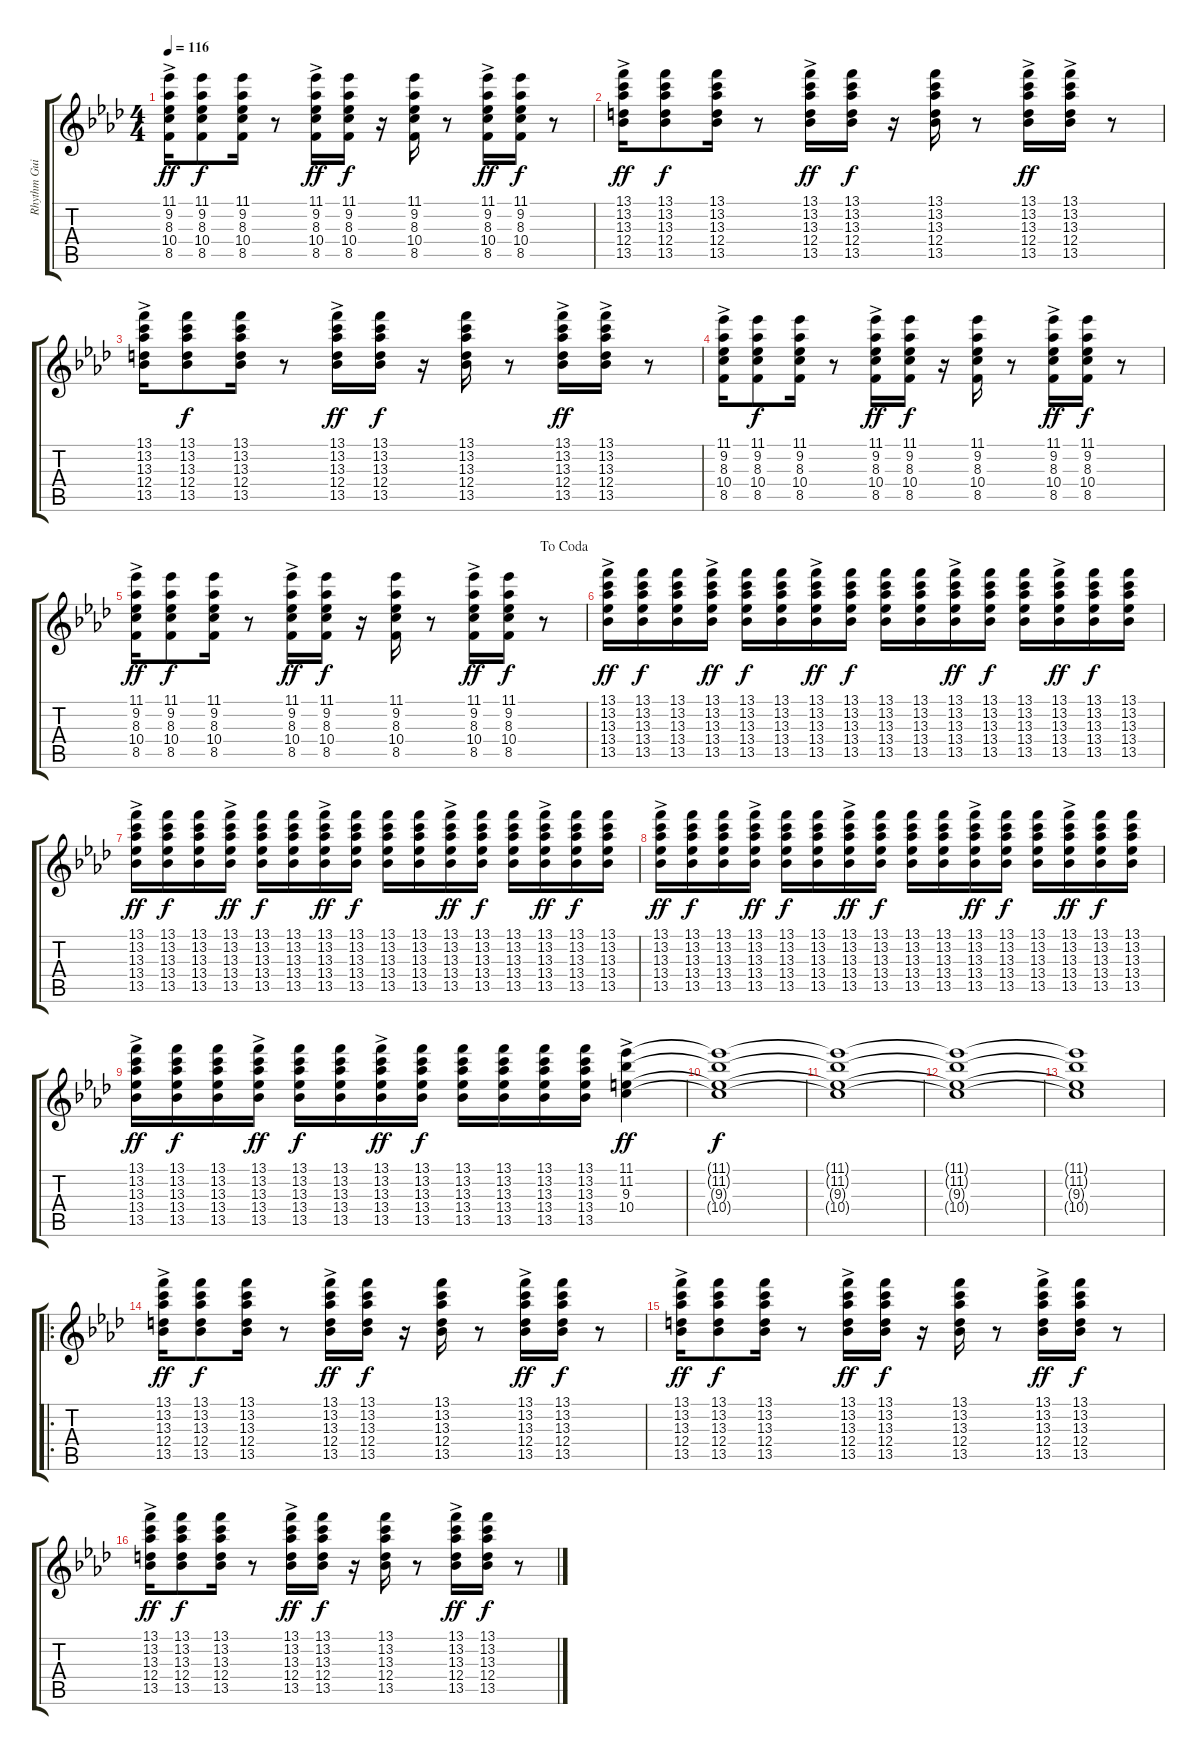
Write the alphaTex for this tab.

\track ("Rhythm Guitar" "Rhythm Gui") {instrument electricguitarclean}
\staff {score tabs}
\tuning (E4 B3 G3 D3 A2 E2) {hide}
\ts (4 4)
\tempo 116
\clef g2
\ks ab
(11.1{ac} 9.2{ac} 8.3{ac} 10.4{ac} 8.5{ac}).16{dy ff} (11.1 9.2 8.3 10.4 8.5).8{dy f} (11.1 9.2 8.3 10.4 8.5).16 r.8 (11.1{ac} 9.2{ac} 8.3{ac} 10.4{ac} 8.5{ac}).16{dy ff} (11.1 9.2 8.3 10.4 8.5).16{dy f} r.16 (11.1 9.2 8.3 10.4 8.5).16 r.8 (11.1{ac} 9.2{ac} 8.3{ac} 10.4{ac} 8.5{ac}).16{dy ff} (11.1 9.2 8.3 10.4 8.5).16{dy f} r.8 |
(13.1{ac} 13.2{ac} 13.3{ac} 12.4{ac} 13.5{ac}).16{dy ff} (13.1 13.2 13.3 12.4 13.5).8{dy f} (13.1 13.2 13.3 12.4 13.5).16 r.8 (13.1{ac} 13.2{ac} 13.3{ac} 12.4{ac} 13.5{ac}).16{dy ff} (13.1 13.2 13.3 12.4 13.5).16{dy f} r.16 (13.1 13.2 13.3 12.4 13.5).16 r.8 (13.1{ac} 13.2{ac} 13.3{ac} 12.4{ac} 13.5{ac}).16{dy ff} (13.1{ac} 13.2{ac} 13.3{ac} 12.4{ac} 13.5{ac}).16 r.8 |
(13.1{ac} 13.2{ac} 13.3{ac} 12.4{ac} 13.5{ac}).16 (13.1 13.2 13.3 12.4 13.5).8{dy f} (13.1 13.2 13.3 12.4 13.5).16 r.8 (13.1{ac} 13.2{ac} 13.3{ac} 12.4{ac} 13.5{ac}).16{dy ff} (13.1 13.2 13.3 12.4 13.5).16{dy f} r.16 (13.1 13.2 13.3 12.4 13.5).16 r.8 (13.1{ac} 13.2{ac} 13.3{ac} 12.4{ac} 13.5{ac}).16{dy ff} (13.1{ac} 13.2{ac} 13.3{ac} 12.4{ac} 13.5{ac}).16 r.8 |
(11.1{ac} 9.2{ac} 8.3{ac} 10.4{ac} 8.5{ac}).16 (11.1 9.2 8.3 10.4 8.5).8{dy f} (11.1 9.2 8.3 10.4 8.5).16 r.8 (11.1{ac} 9.2{ac} 8.3{ac} 10.4{ac} 8.5{ac}).16{dy ff} (11.1 9.2 8.3 10.4 8.5).16{dy f} r.16 (11.1 9.2 8.3 10.4 8.5).16 r.8 (11.1{ac} 9.2{ac} 8.3{ac} 10.4{ac} 8.5{ac}).16{dy ff} (11.1 9.2 8.3 10.4 8.5).16{dy f} r.8 |
\jump dacoda
(11.1{ac} 9.2{ac} 8.3{ac} 10.4{ac} 8.5{ac}).16{dy ff} (11.1 9.2 8.3 10.4 8.5).8{dy f} (11.1 9.2 8.3 10.4 8.5).16 r.8 (11.1{ac} 9.2{ac} 8.3{ac} 10.4{ac} 8.5{ac}).16{dy ff} (11.1 9.2 8.3 10.4 8.5).16{dy f} r.16 (11.1 9.2 8.3 10.4 8.5).16 r.8 (11.1{ac} 9.2{ac} 8.3{ac} 10.4{ac} 8.5{ac}).16{dy ff} (11.1 9.2 8.3 10.4 8.5).16{dy f} r.8 |
(13.1{ac} 13.2{ac} 13.3{ac} 13.4{ac} 13.5{ac}).16{dy ff} (13.1 13.2 13.3 13.4 13.5).16{dy f} (13.1 13.2 13.3 13.4 13.5).16 (13.1{ac} 13.2{ac} 13.3{ac} 13.4{ac} 13.5{ac}).16{dy ff} (13.1 13.2 13.3 13.4 13.5).16{dy f} (13.1 13.2 13.3 13.4 13.5).16 (13.1{ac} 13.2{ac} 13.3{ac} 13.4{ac} 13.5{ac}).16{dy ff} (13.1 13.2 13.3 13.4 13.5).16{dy f} (13.1 13.2 13.3 13.4 13.5).16 (13.1 13.2 13.3 13.4 13.5).16 (13.1{ac} 13.2{ac} 13.3{ac} 13.4{ac} 13.5{ac}).16{dy ff} (13.1 13.2 13.3 13.4 13.5).16{dy f} (13.1 13.2 13.3 13.4 13.5).16 (13.1{ac} 13.2{ac} 13.3{ac} 13.4{ac} 13.5{ac}).16{dy ff} (13.1 13.2 13.3 13.4 13.5).16{dy f} (13.1 13.2 13.3 13.4 13.5).16 |
(13.1{ac} 13.2{ac} 13.3{ac} 13.4{ac} 13.5{ac}).16{dy ff} (13.1 13.2 13.3 13.4 13.5).16{dy f} (13.1 13.2 13.3 13.4 13.5).16 (13.1{ac} 13.2{ac} 13.3{ac} 13.4{ac} 13.5{ac}).16{dy ff} (13.1 13.2 13.3 13.4 13.5).16{dy f} (13.1 13.2 13.3 13.4 13.5).16 (13.1{ac} 13.2{ac} 13.3{ac} 13.4{ac} 13.5{ac}).16{dy ff} (13.1 13.2 13.3 13.4 13.5).16{dy f} (13.1 13.2 13.3 13.4 13.5).16 (13.1 13.2 13.3 13.4 13.5).16 (13.1{ac} 13.2{ac} 13.3{ac} 13.4{ac} 13.5{ac}).16{dy ff} (13.1 13.2 13.3 13.4 13.5).16{dy f} (13.1 13.2 13.3 13.4 13.5).16 (13.1{ac} 13.2{ac} 13.3{ac} 13.4{ac} 13.5{ac}).16{dy ff} (13.1 13.2 13.3 13.4 13.5).16{dy f} (13.1 13.2 13.3 13.4 13.5).16 |
(13.1{ac} 13.2{ac} 13.3{ac} 13.4{ac} 13.5{ac}).16{dy ff} (13.1 13.2 13.3 13.4 13.5).16{dy f} (13.1 13.2 13.3 13.4 13.5).16 (13.1{ac} 13.2{ac} 13.3{ac} 13.4{ac} 13.5{ac}).16{dy ff} (13.1 13.2 13.3 13.4 13.5).16{dy f} (13.1 13.2 13.3 13.4 13.5).16 (13.1{ac} 13.2{ac} 13.3{ac} 13.4{ac} 13.5{ac}).16{dy ff} (13.1 13.2 13.3 13.4 13.5).16{dy f} (13.1 13.2 13.3 13.4 13.5).16 (13.1 13.2 13.3 13.4 13.5).16 (13.1{ac} 13.2{ac} 13.3{ac} 13.4{ac} 13.5{ac}).16{dy ff} (13.1 13.2 13.3 13.4 13.5).16{dy f} (13.1 13.2 13.3 13.4 13.5).16 (13.1{ac} 13.2{ac} 13.3{ac} 13.4{ac} 13.5{ac}).16{dy ff} (13.1 13.2 13.3 13.4 13.5).16{dy f} (13.1 13.2 13.3 13.4 13.5).16 |
(13.1{ac} 13.2{ac} 13.3{ac} 13.4{ac} 13.5{ac}).16{dy ff} (13.1 13.2 13.3 13.4 13.5).16{dy f} (13.1 13.2 13.3 13.4 13.5).16 (13.1{ac} 13.2{ac} 13.3{ac} 13.4{ac} 13.5{ac}).16{dy ff} (13.1 13.2 13.3 13.4 13.5).16{dy f} (13.1 13.2 13.3 13.4 13.5).16 (13.1{ac} 13.2{ac} 13.3{ac} 13.4{ac} 13.5{ac}).16{dy ff} (13.1 13.2 13.3 13.4 13.5).16{dy f} (13.1 13.2 13.3 13.4 13.5).16 (13.1 13.2 13.3 13.4 13.5).16 (13.1 13.2 13.3 13.4 13.5).16 (13.1 13.2 13.3 13.4 13.5).16 (11.1{ac} 11.2{ac} 9.3{ac} 10.4{ac}).4{dy ff} |
(11.1{t} 11.2{t} 9.3{t} 10.4{t}).1{dy f} |
(11.1{t} 11.2{t} 9.3{t} 10.4{t}).1 |
(11.1{t} 11.2{t} 9.3{t} 10.4{t}).1 |
(11.1{t} 11.2{t} 9.3{t} 10.4{t}).1 |
\ro
(13.1{ac} 13.2{ac} 13.3{ac} 12.4{ac} 13.5{ac}).16{dy ff} (13.1 13.2 13.3 12.4 13.5).8{dy f} (13.1 13.2 13.3 12.4 13.5).16 r.8 (13.1{ac} 13.2{ac} 13.3{ac} 12.4{ac} 13.5{ac}).16{dy ff} (13.1 13.2 13.3 12.4 13.5).16{dy f} r.16 (13.1 13.2 13.3 12.4 13.5).16 r.8 (13.1{ac} 13.2{ac} 13.3{ac} 12.4{ac} 13.5{ac}).16{dy ff} (13.1 13.2 13.3 12.4 13.5).16{dy f} r.8 |
(13.1{ac} 13.2{ac} 13.3{ac} 12.4{ac} 13.5{ac}).16{dy ff} (13.1 13.2 13.3 12.4 13.5).8{dy f} (13.1 13.2 13.3 12.4 13.5).16 r.8 (13.1{ac} 13.2{ac} 13.3{ac} 12.4{ac} 13.5{ac}).16{dy ff} (13.1 13.2 13.3 12.4 13.5).16{dy f} r.16 (13.1 13.2 13.3 12.4 13.5).16 r.8 (13.1{ac} 13.2{ac} 13.3{ac} 12.4{ac} 13.5{ac}).16{dy ff} (13.1 13.2 13.3 12.4 13.5).16{dy f} r.8 |
(13.1{ac} 13.2{ac} 13.3{ac} 12.4{ac} 13.5{ac}).16{dy ff} (13.1 13.2 13.3 12.4 13.5).8{dy f} (13.1 13.2 13.3 12.4 13.5).16 r.8 (13.1{ac} 13.2{ac} 13.3{ac} 12.4{ac} 13.5{ac}).16{dy ff} (13.1 13.2 13.3 12.4 13.5).16{dy f} r.16 (13.1 13.2 13.3 12.4 13.5).16 r.8 (13.1{ac} 13.2{ac} 13.3{ac} 12.4{ac} 13.5{ac}).16{dy ff} (13.1 13.2 13.3 12.4 13.5).16{dy f} r.8
